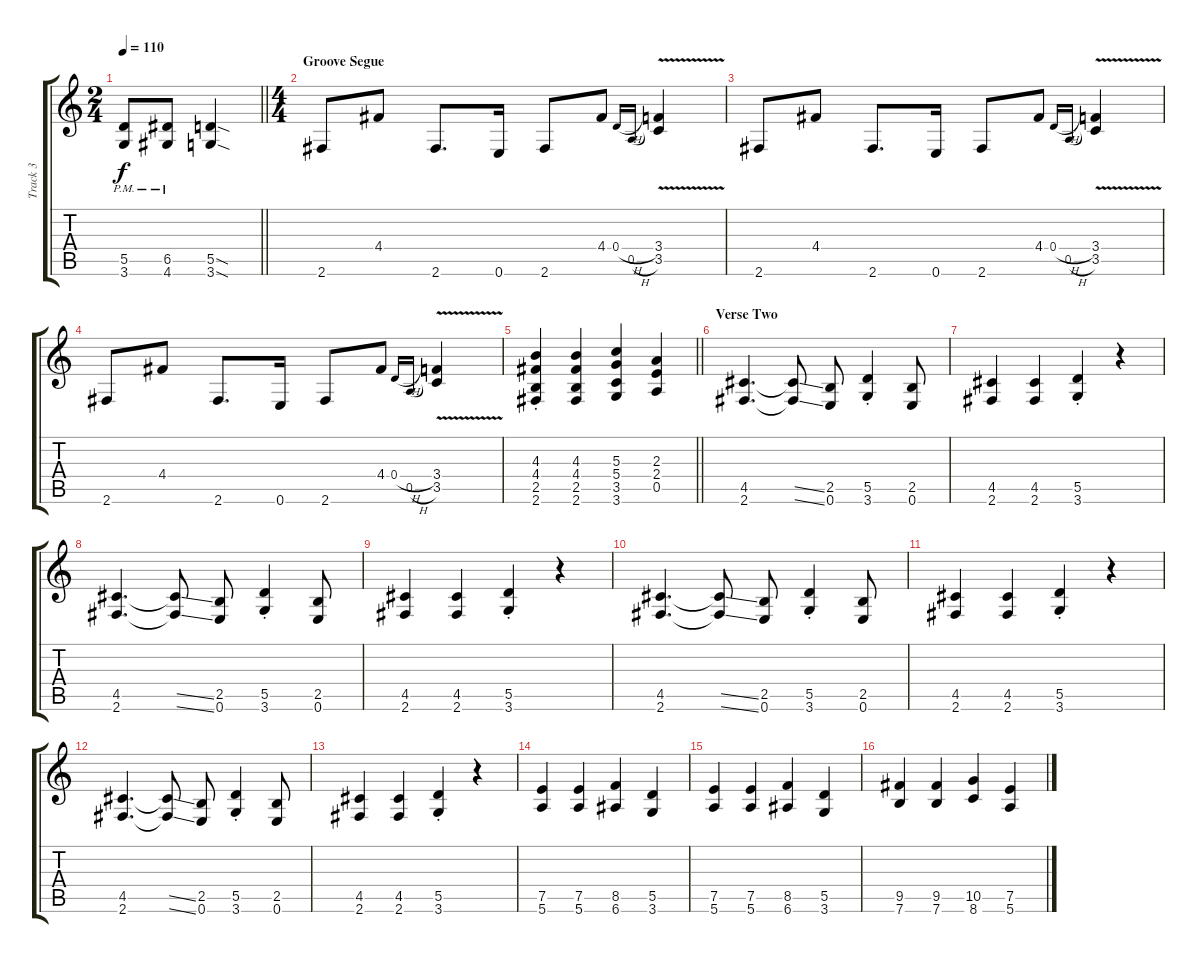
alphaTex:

\track ("Track 3" "Track 3") {instrument overdrivenguitar}
\staff {score tabs}
\tuning (E4 B3 G3 D3 A2 E2) {hide}
\ts (2 4)
\tempo 110
\clef g2
\barLineRight lightlight
\ks c
(5.5{pm} 3.6{pm}).8{dy f} (6.5{pm} 4.6{pm}).8 (5.5{sod} 3.6{sod}).4 |
\ts (4 4)
\section ("" "Groove Segue")
2.6.8 4.4.8 2.6.8{d} 0.6.16 2.6.8 4.4.8 0.4{h}.16{gr onbeat} 0.5{h}.16{gr onbeat} (3.4 3.5{v}).4 |
2.6.8 4.4.8 2.6.8{d} 0.6.16 2.6.8 4.4.8 0.4{h}.16{gr onbeat} 0.5{h}.16{gr onbeat} (3.4 3.5{v}).4 |
2.6.8 4.4.8 2.6.8{d} 0.6.16 2.6.8 4.4.8 0.4{h}.16{gr onbeat} 0.5{h}.16{gr onbeat} (3.4 3.5{v}).4 |
\barLineRight lightlight
(4.3{st} 4.4{st} 2.5{st} 2.6{st}).4 (4.3 4.4 2.5 2.6).4 (5.3 5.4 3.5 3.6).4 (2.3 2.4 0.5).4 |
\section ("" "Verse Two")
(4.5 2.6).4{d} (4.5{ss t} 2.6{ss t}).8 (2.5 0.6).8 (5.5{st} 3.6{st}).4 (2.5 0.6).8 |
(4.5 2.6).4 (4.5 2.6).4 (5.5{st} 3.6{st}).4 r.4 |
(4.5 2.6).4{d} (4.5{ss t} 2.6{ss t}).8 (2.5 0.6).8 (5.5{st} 3.6{st}).4 (2.5 0.6).8 |
(4.5 2.6).4 (4.5 2.6).4 (5.5{st} 3.6{st}).4 r.4 |
(4.5 2.6).4{d} (4.5{ss t} 2.6{ss t}).8 (2.5 0.6).8 (5.5{st} 3.6{st}).4 (2.5 0.6).8 |
(4.5 2.6).4 (4.5 2.6).4 (5.5{st} 3.6{st}).4 r.4 |
(4.5 2.6).4{d} (4.5{ss t} 2.6{ss t}).8 (2.5 0.6).8 (5.5{st} 3.6{st}).4 (2.5 0.6).8 |
(4.5 2.6).4 (4.5 2.6).4 (5.5{st} 3.6{st}).4 r.4 |
(7.5 5.6).4 (7.5 5.6).4 (8.5 6.6).4 (5.5 3.6).4 |
(7.5 5.6).4 (7.5 5.6).4 (8.5 6.6).4 (5.5 3.6).4 |
(9.5 7.6).4 (9.5 7.6).4 (10.5 8.6).4 (7.5 5.6).4
